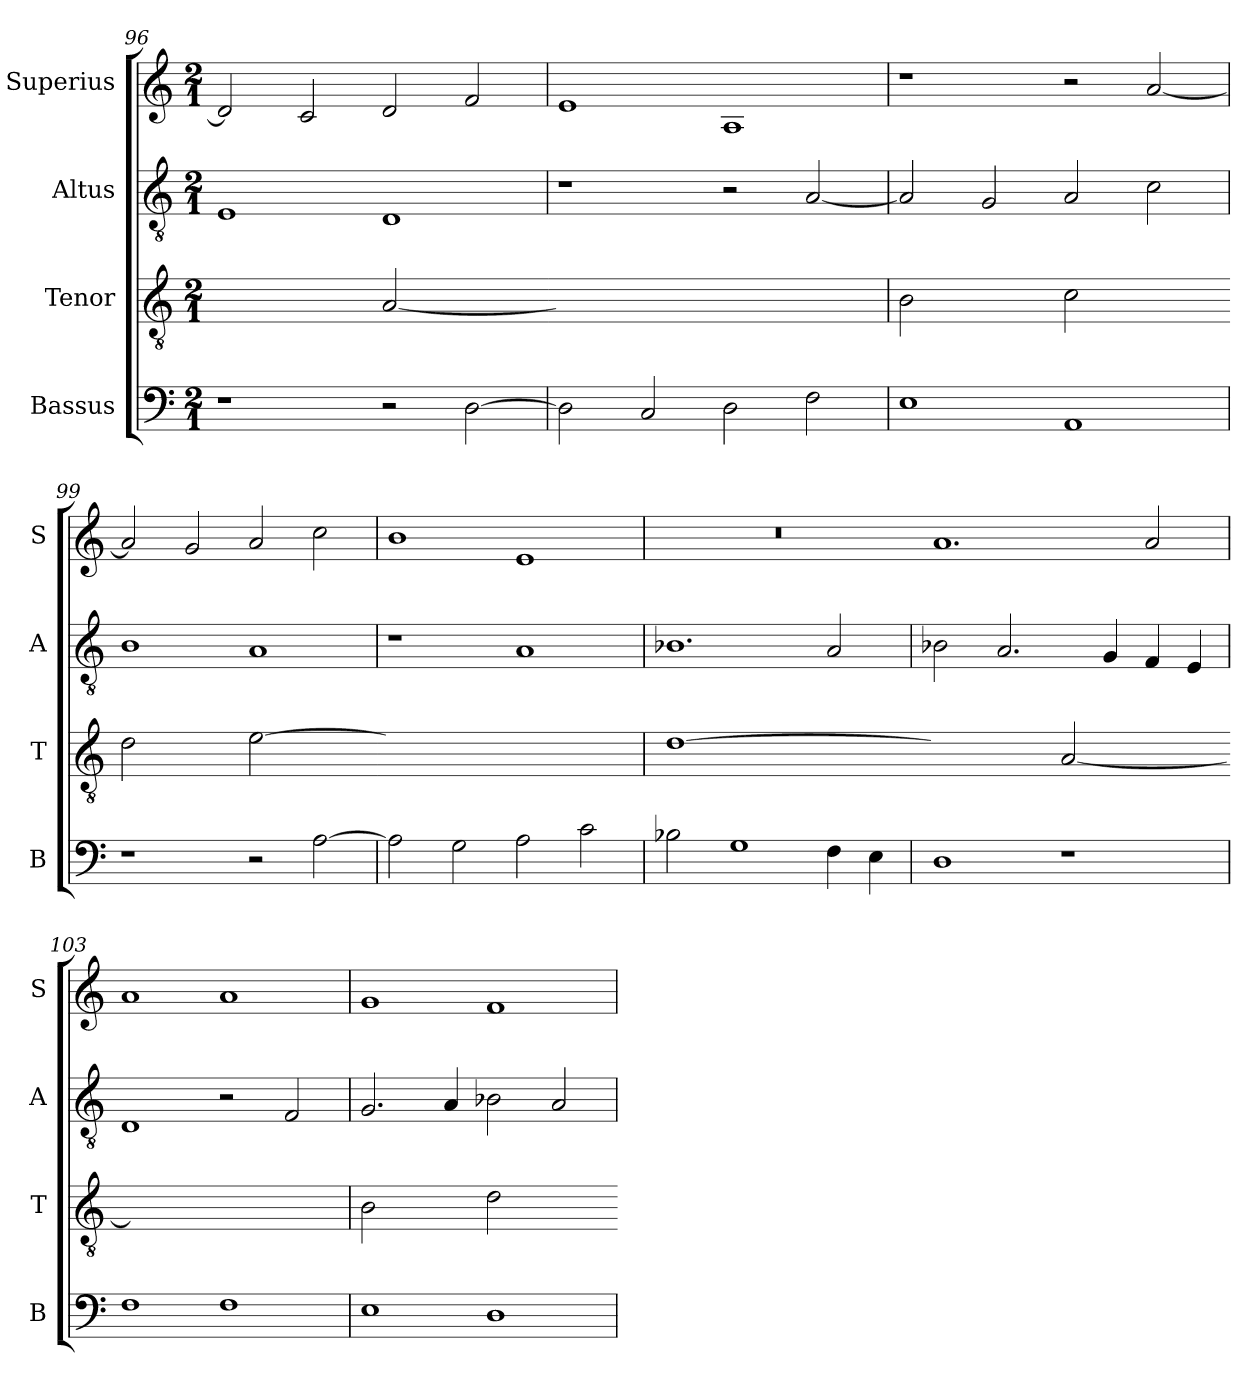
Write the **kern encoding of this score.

**kern	**kern	**kern	**kern
*part4	*part3	*part2	*part1
*staff4	*staff3	*staff2	*staff1
*I"Bassus	*I"Tenor	*I"Altus	*I"Superius
*I'B	*I'T	*I'A	*I'S
*clefF4	*clefGv2	*clefGv2	*clefG2
*k[]	*k[]	*k[]	*k[]
*M2/1	*M2/1	*M2/1	*M2/1
=96	=96	=96	=96
!	!LO:N:vis=2	!	!
1r	1ryy	1E	2d/]
.	.	.	2c/
!	!LO:N:vis=2	!	!
2r	[1A	1D	2d/
[2D\	.	.	2f/
=97	=97-	=97	=97
!	!LO:N:vis=1	!	!
2D\]	0Ayy]	1r	1e
2C/	.	.	.
2D\	.	2r	1A
2F\	.	[2A/	.
=98	=98	=98	=98
!	!LO:N:vis=2	!	!
1E	1B	2A/]	1r
.	.	2G/	.
!	!LO:N:vis=2	!	!
1AA	1c	2A/	2r
.	.	2c\	[2a/
=99	=99-	=99	=99
!	!LO:N:vis=2	!	!
1r	1d	1B	2a/]
.	.	.	2g/
!	!LO:N:vis=2	!	!
2r	[1e	1A	2a/
[2A\	.	.	2cc\
=100	=100-	=100	=100
!	!LO:N:vis=1	!	!
2A\]	0eyy]	1r	1b
2G\	.	.	.
2A\	.	1A	1e
2c\	.	.	.
=101	=101	=101	=101
!	!LO:N:vis=1	!	!
2B-X\	[0d	1.B-X	0r
1G	.	.	.
4F\	.	2A/	.
4E\	.	.	.
=102	=102-	=102	=102
!	!LO:N:vis=2	!	!
1D	1dyy]	2B-X\	1.a
.	.	2.A/	.
!	!LO:N:vis=2	!	!
1r	[1A	.	.
.	.	4G/	.
.	.	4F/	2a/
.	.	4E/	.
=103	=103-	=103	=103
!	!LO:N:vis=1	!	!
1F	0Ayy]	1D	1a
1F	.	2r	1a
.	.	2F/	.
=104	=104	=104	=104
!	!LO:N:vis=2	!	!
1E	1B	2.G/	1g
.	.	4A/	.
!	!LO:N:vis=2	!	!
1D	1d	2B-X\	1f
.	.	2A/	.
=	=-	=	=
*-	*-	*-	*-
